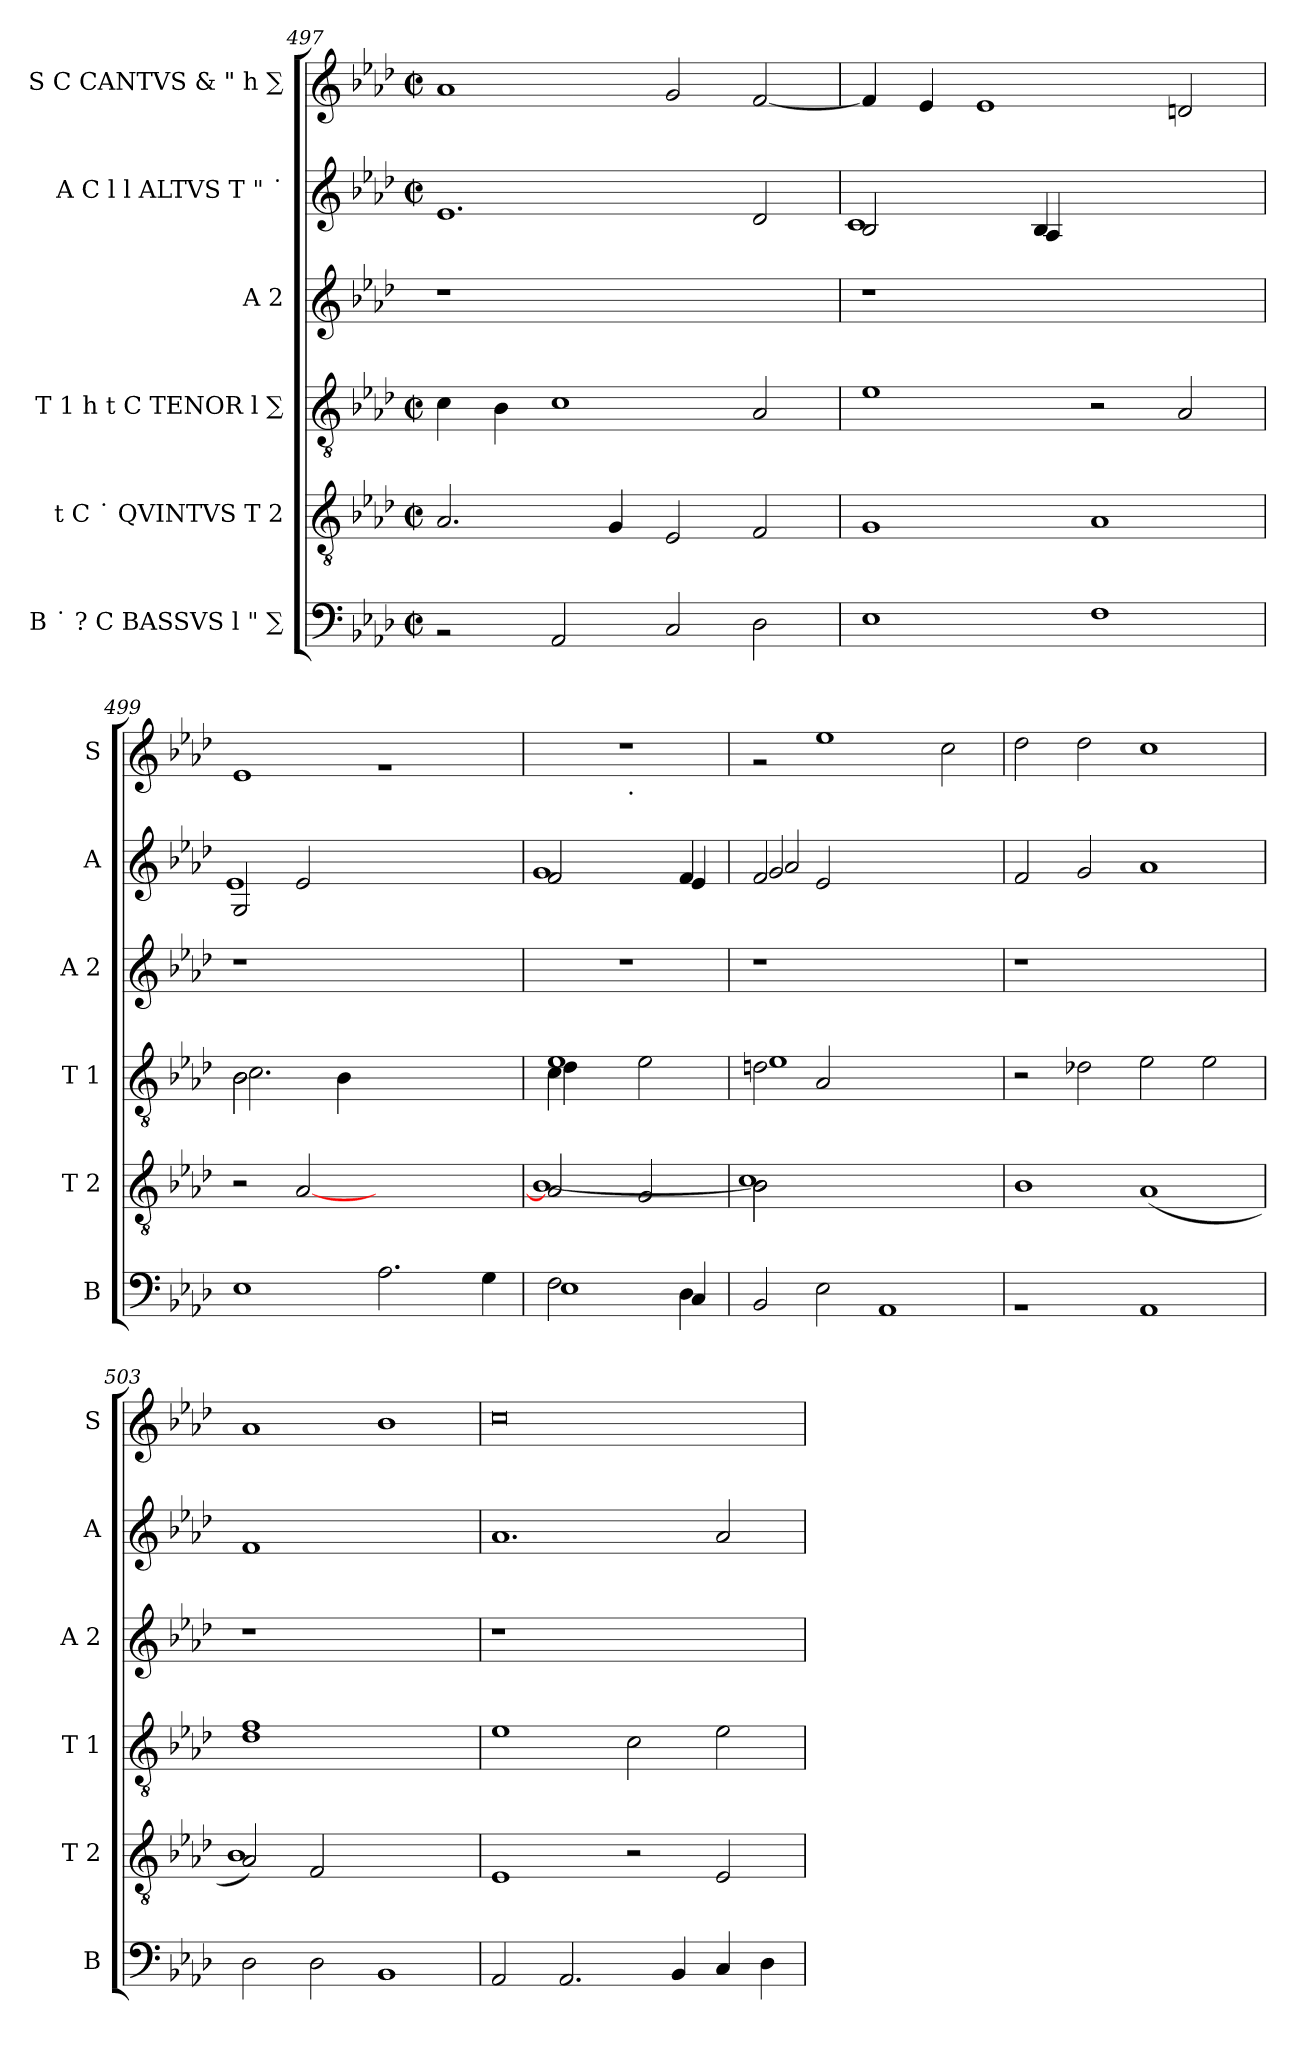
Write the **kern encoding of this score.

**kern	**kern	**kern	**kern	**kern	**kern
*part6	*part5	*part4	*part3	*part2	*part1
*staff6	*staff5	*staff4	*staff3	*staff2	*staff1
*I"B ˙ ? C BASSVS l " ∑	*I"t C ˙ QVINTVS T 2	*I"T 1 h t C TENOR l ∑	*I"A 2	*I"A C l l ALTVS T " ˙	*I"S C CANTVS & " h ∑
*I'B	*I'T 2	*I'T 1	*I'A 2	*I'A	*I'S
*clefF4	*clefGv2	*clefGv2	*clefG2	*clefG2	*clefG2
*k[b-e-a-d-]	*k[b-e-a-d-]	*k[b-e-a-d-]	*k[b-e-a-d-]	*k[b-e-a-d-]	*k[b-e-a-d-]
*A-:	*A-:	*A-:	*A-:	*A-:	*A-:
*M2/2	*M2/2	*M2/2	*	*M2/2	*M2/2
*met(c|)	*met(c|)	*met(c|)	*	*met(c|)	*met(c|)
=497	=497	=497	=497	=497	=497
2rBB	2.A-/	4c\	1r	1.e-	1a-
.	.	4B-\	.	.	.
2AA-/	.	1c	.	.	.
.	4G/	.	.	.	.
2C/	2E-/	.	1ryy	.	2g/
2D-\	2F/	2A-/	.	2d-/	[<2f/
=498	=498	=498	=498	=498	=498
*	*	*	*	*^	*
*	*	*	*	*	*^	*
*	*	*	*	*	*	*^	*
1E-	1G	1e-	1r	2B-/	1c	2.ryy	2.ryy	4f/]
.	.	.	.	.	.	.	.	4e-/
.	.	.	.	1ryy	.	.	.	1e-
.	.	.	.	.	.	4B-/	4A-/	.
1F	1A-	2r	1ryy	.	1ryy	1ryy	1ryy	.
.	.	2A-/	.	2ryy	.	.	.	2d/
*	*	*	*	*	*v	*v	*v	*
!!LO:LB:g=z
=499	=499	=499	=499	=499	=499	=499
*	*	*^	*	*	*	*
*	*	*	*^	*	*	*	*
1E-	2r	2B-\	2B-\	2.c\	1r	2G/	1e-	1e-
.	[<2A-/	1ryy	1ryy	.	.	2e-/	.	.
.	.	.	.	4B-\	.	.	.	.
2.A-\	1ryy	.	.	1ryy	1ryy	1ryy	1ryy	1ra
.	.	2ryy	2ryy	.	.	.	.	.
4G\	.	.	.	.	.	.	.	.
=500	=500	=500	=500	=500	=500	=500	=500	=500
*^	*^	*	*	*^	*	*^	*	*^
*	*^	*	*	*	*	*	*	*	*	*	*^	*	*
*	*	*^	*	*	*	*	*	*	*	*	*	*	*	*	*
2F\	1E-	2.ryy	2.ryy	2A-/]	[>1B-	4c\	4d-\	1e-	2ryy	1r	2f/	1g	2.ryy	2.ryy	1r	4...ryy
.	.	.	.	.	.	2.ryy	2.ryy	.	.	.	.	.	.	.	.	.
!	!	!	!	!	!	!	!	!	!	!	!	!	!	!	!	!LO:TX:b:t=.
.	.	.	.	.	.	.	.	.	.	.	.	.	.	.	.	2ryy
2ryy	.	.	.	2G/	.	.	.	.	2e-\	.	2ryy	.	.	.	.	.
.	.	4D-\	4C/	.	.	.	.	.	.	.	.	.	4f/	4e-/	.	.
.	.	.	.	.	.	.	.	.	.	.	.	.	.	.	.	32ryy
*	*	*	*	*	*	*	*	*	*	*	*	*	*v	*v	*	*
*v	*v	*v	*v	*	*	*	*v	*v	*v	*	*	*	*	*v	*v
=501	=501	=501	=501	=501	=501	=501	=501	=501	=501
*	*	*^	*	*	*	*	*	*	*
2BB-/	2B-\	2B-\]	1c	2dn\	1e-	1r	2f/	2g/	2a-/	2rg
2E-\	1ryy	1ryy	.	2A-/	.	.	1ryy	1ryy	2e-/	1ee-
1AA-	.	.	1ryy	1ryy	1ryy	1ryy	.	.	1ryy	.
.	2ryy	2ryy	.	.	.	.	2ryy	2ryy	.	2cc\
*	*v	*v	*v	*	*	*	*v	*v	*v	*
*	*	*v	*v	*	*	*
=502	=502	=502	=502	=502	=502
1rC	1B-	2r	1r	2f/	2dd-\
.	.	2d-X\	.	2g/	2dd-\
1AA-	(<1A-	2e-\	1ryy	1a-	1cc
.	.	2e-\	.	.	.
=503	=503	=503	=503	=503	=503
*	*^	*	*	*	*
2D-\	2A-/)	1B-	1d- 1f	1r	1f	1a-
2D-\	2F/	.	.	.	.	.
1BB-	1ryy	1ryy	1ryy	1ryy	1ryy	1b-
*	*v	*v	*	*	*	*
=504	=504	=504	=504	=504	=504
2AA-/	1E-	1e-	1r	1.a-	0cc
2.AA-/	.	.	.	.	.
.	2r	2c\	1ryy	.	.
4BB-/	.	.	.	.	.
4C/	2E-/	2e-\	.	2a-/	.
4D-\	.	.	.	.	.
=	=	=	=	=	=
*-	*-	*-	*-	*-	*-
